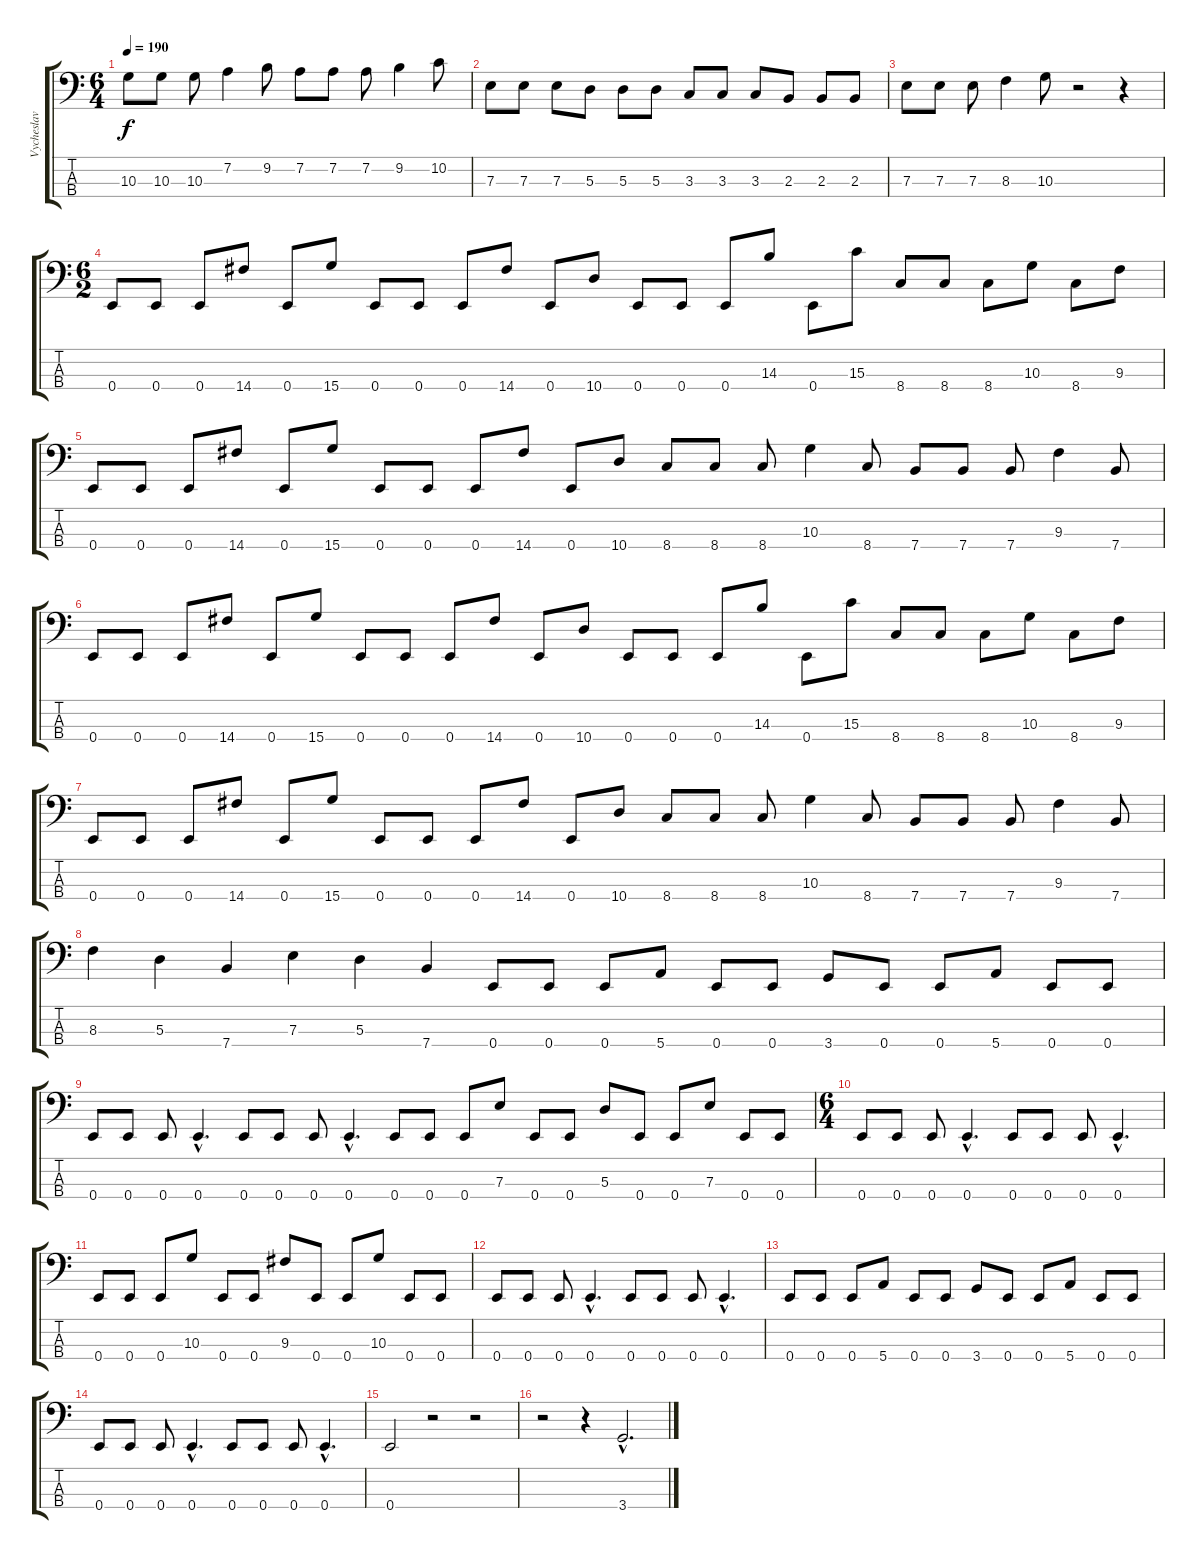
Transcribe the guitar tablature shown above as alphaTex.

\track ("Vycheslav Semikin bass" "Vycheslav ") {instrument slapbass1}
\staff {score tabs}
\tuning (G2 D2 A1 E1) {hide}
\ts (6 4)
\tempo 190
\clef f4
\ks c
10.3.8{dy f} 10.3.8 10.3.8 7.2.4 9.2.8 7.2.8 7.2.8 7.2.8 9.2.4 10.2.8 |
7.3.8 7.3.8 7.3.8 5.3.8 5.3.8 5.3.8 3.3.8 3.3.8 3.3.8 2.3.8 2.3.8 2.3.8 |
7.3.8 7.3.8 7.3.8 8.3.4 10.3.8 r.2 r.4 |
\ts (6 2)
0.4.8 0.4.8 0.4.8 14.4.8 0.4.8 15.4.8 0.4.8 0.4.8 0.4.8 14.4.8 0.4.8 10.4.8 0.4.8 0.4.8 0.4.8 14.3.8 0.4.8 15.3.8 8.4.8 8.4.8 8.4.8 10.3.8 8.4.8 9.3.8 |
0.4.8 0.4.8 0.4.8 14.4.8 0.4.8 15.4.8 0.4.8 0.4.8 0.4.8 14.4.8 0.4.8 10.4.8 8.4.8 8.4.8 8.4.8 10.3.4 8.4.8 7.4.8 7.4.8 7.4.8 9.3.4 7.4.8 |
0.4.8 0.4.8 0.4.8 14.4.8 0.4.8 15.4.8 0.4.8 0.4.8 0.4.8 14.4.8 0.4.8 10.4.8 0.4.8 0.4.8 0.4.8 14.3.8 0.4.8 15.3.8 8.4.8 8.4.8 8.4.8 10.3.8 8.4.8 9.3.8 |
0.4.8 0.4.8 0.4.8 14.4.8 0.4.8 15.4.8 0.4.8 0.4.8 0.4.8 14.4.8 0.4.8 10.4.8 8.4.8 8.4.8 8.4.8 10.3.4 8.4.8 7.4.8 7.4.8 7.4.8 9.3.4 7.4.8 |
8.3.4 5.3.4 7.4.4 7.3.4 5.3.4 7.4.4 0.4.8 0.4.8 0.4.8 5.4.8 0.4.8 0.4.8 3.4.8 0.4.8 0.4.8 5.4.8 0.4.8 0.4.8 |
0.4.8 0.4.8 0.4.8 0.4{hac}.4{d} 0.4.8 0.4.8 0.4.8 0.4{hac}.4{d} 0.4.8 0.4.8 0.4.8 7.3.8 0.4.8 0.4.8 5.3.8 0.4.8 0.4.8 7.3.8 0.4.8 0.4.8 |
\ts (6 4)
0.4.8 0.4.8 0.4.8 0.4{hac}.4{d} 0.4.8 0.4.8 0.4.8 0.4{hac}.4{d} |
0.4.8 0.4.8 0.4.8 10.3.8 0.4.8 0.4.8 9.3.8 0.4.8 0.4.8 10.3.8 0.4.8 0.4.8 |
0.4.8 0.4.8 0.4.8 0.4{hac}.4{d} 0.4.8 0.4.8 0.4.8 0.4{hac}.4{d} |
0.4.8 0.4.8 0.4.8 5.4.8 0.4.8 0.4.8 3.4.8 0.4.8 0.4.8 5.4.8 0.4.8 0.4.8 |
0.4.8 0.4.8 0.4.8 0.4{hac}.4{d} 0.4.8 0.4.8 0.4.8 0.4{hac}.4{d} |
0.4.2 r.2 r.2 |
r.2 r.4 3.4{hac}.2{d}
